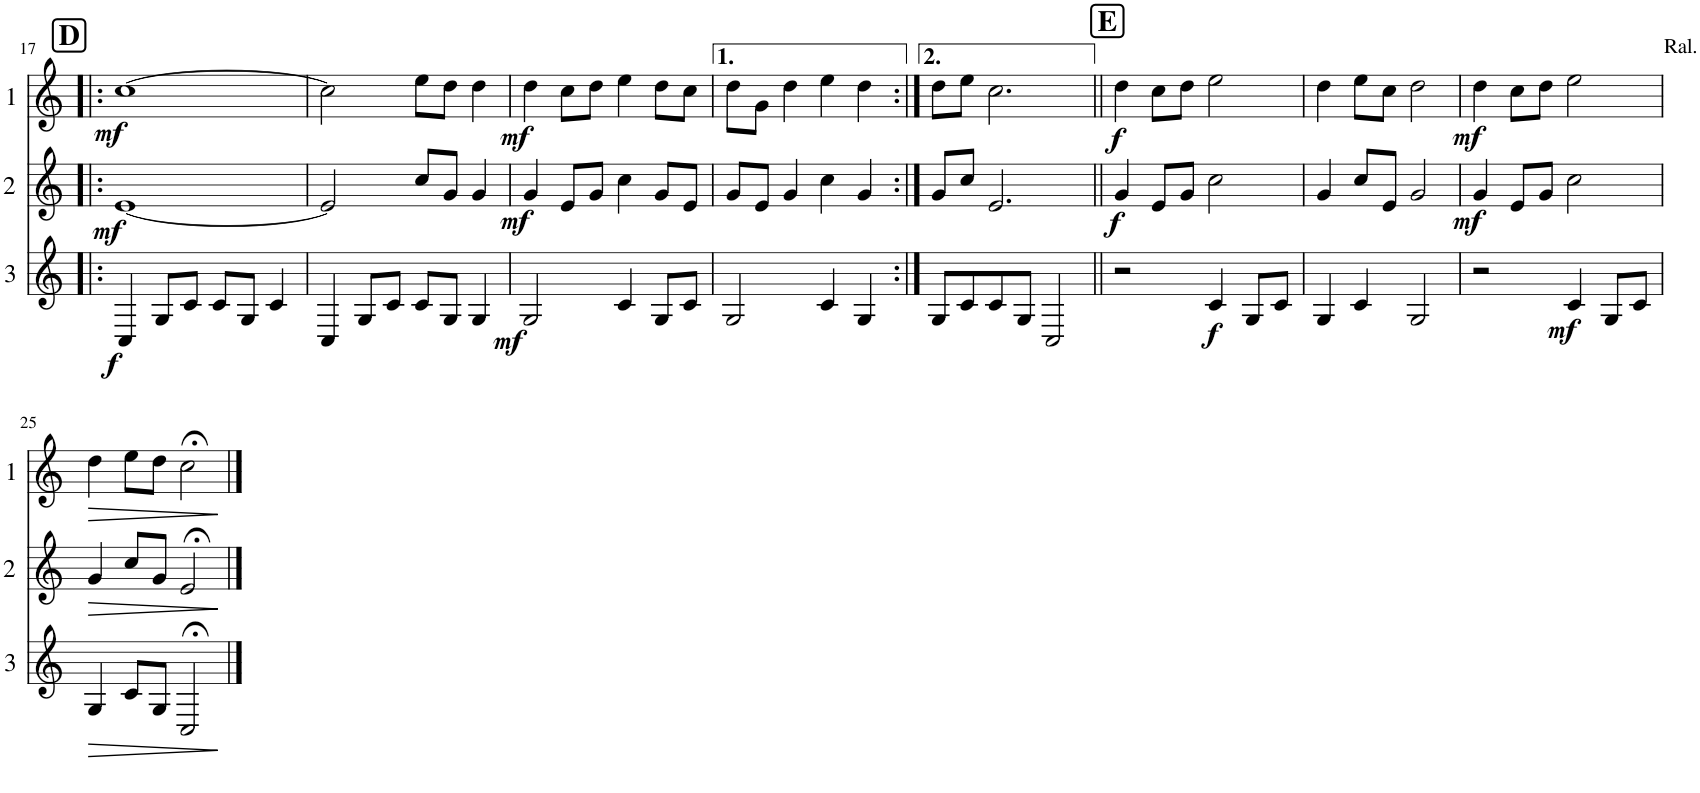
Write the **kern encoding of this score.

**kern	**dynam	**kern	**dynam	**kern	**dynam
*part3	*part3	*part2	*part2	*part1	*part1
*staff3	*staff3	*staff2	*staff2	*staff1	*staff1
*I"Cor 3	*	*I"Cor 2	*	*I"Cor 1	*
!!LO:PB:g=z
*clefG2	*	*clefG2	*	*clefG2	*
*Trd4c7	*	*Trd4c7	*	*Trd4c7	*
*k[]	*	*k[]	*	*k[]	*
*M4/4	*	*M4/4	*	*M4/4	*
!!LO:REH:place=s1:a:B:cj:fs=14:t=D
=17!|:	=17!|:	=17!|:	=17!|:	=17!|:	=17!|:
!	!LO:DY:b	!	!LO:DY:b	!	!LO:DY:b
4C/	f	[1e	mf	[1cc	mf
8G/L	.	.	.	.	.
8c/J	.	.	.	.	.
8c/L	.	.	.	.	.
8G/J	.	.	.	.	.
4c/	.	.	.	.	.
=18	=18	=18	=18	=18	=18
4C/	.	2e/]	.	2cc\]	.
8G/L	.	.	.	.	.
8c/J	.	.	.	.	.
8c/L	.	8cc/L	.	8ee\L	.
8G/J	.	8g/J	.	8dd\J	.
4G/	.	4g/	.	4dd\	.
=19	=19	=19	=19	=19	=19
!	!LO:DY:b	!	!LO:DY:b	!	!LO:DY:b
2G/	mf	4g/	mf	4dd\	mf
.	.	8e/L	.	8cc\L	.
.	.	8g/J	.	8dd\J	.
4c/	.	4cc\	.	4ee\	.
8G/L	.	8g/L	.	8dd\L	.
8c/J	.	8e/J	.	8cc\J	.
=20	=20	=20	=20	=20	=20
2G/	.	8g/L	.	8dd\L	.
.	.	8e/J	.	8g\J	.
.	.	4g/	.	4dd\	.
4c/	.	4cc\	.	4ee\	.
4G/	.	4g/	.	4dd\	.
=21:|!	=21:|!	=21:|!	=21:|!	=21:|!	=21:|!
8G/L	.	8g/L	.	8dd\L	.
8c/	.	8cc/J	.	8ee\J	.
8c/	.	2.e/	.	2.cc\	.
8G/J	.	.	.	.	.
2C/	.	.	.	.	.
!!LO:REH:place=s1:a:B:cj:fs=14:t=E
=22||	=22||	=22||	=22||	=22||	=22||
!	!	!	!LO:DY:b	!	!LO:DY:b
2r	.	4g/	f	4dd\	f
.	.	8e/L	.	8cc\L	.
.	.	8g/J	.	8dd\J	.
!	!LO:DY:b	!	!	!	!
4c/	f	2cc\	.	2ee\	.
8G/L	.	.	.	.	.
8c/J	.	.	.	.	.
=23	=23	=23	=23	=23	=23
4G/	.	4g/	.	4dd\	.
4c/	.	8cc/L	.	8ee\L	.
.	.	8e/J	.	8cc\J	.
2G/	.	2g/	.	2dd\	.
=24	=24	=24	=24	=24	=24
!	!	!	!LO:DY:b	!	!LO:DY:b
2r	.	4g/	mf	4dd\	mf
.	.	8e/L	.	8cc\L	.
.	.	8g/J	.	8dd\J	.
!	!	!	!	!LO:TX:a:t=Ral.	!
!	!LO:DY:b	!	!	!	!
4c/	mf	2cc\	.	2ee\	.
8G/L	.	.	.	.	.
8c/J	.	.	.	.	.
!!LO:LB:g=z
=25	=25	=25	=25	=25	=25
!	!LO:HP:b	!	!LO:HP:b	!	!LO:HP:b
4G/	>	4g/	>	4dd\	>
8c/L	.	8cc/L	.	8ee\L	.
8G/J	.	8g/J	.	8dd\J	.
2C;</	.	2e;</	.	2cc;<\	.
.	]	.	]	.	]
==	==	==	==	==	==
*-	*-	*-	*-	*-	*-
